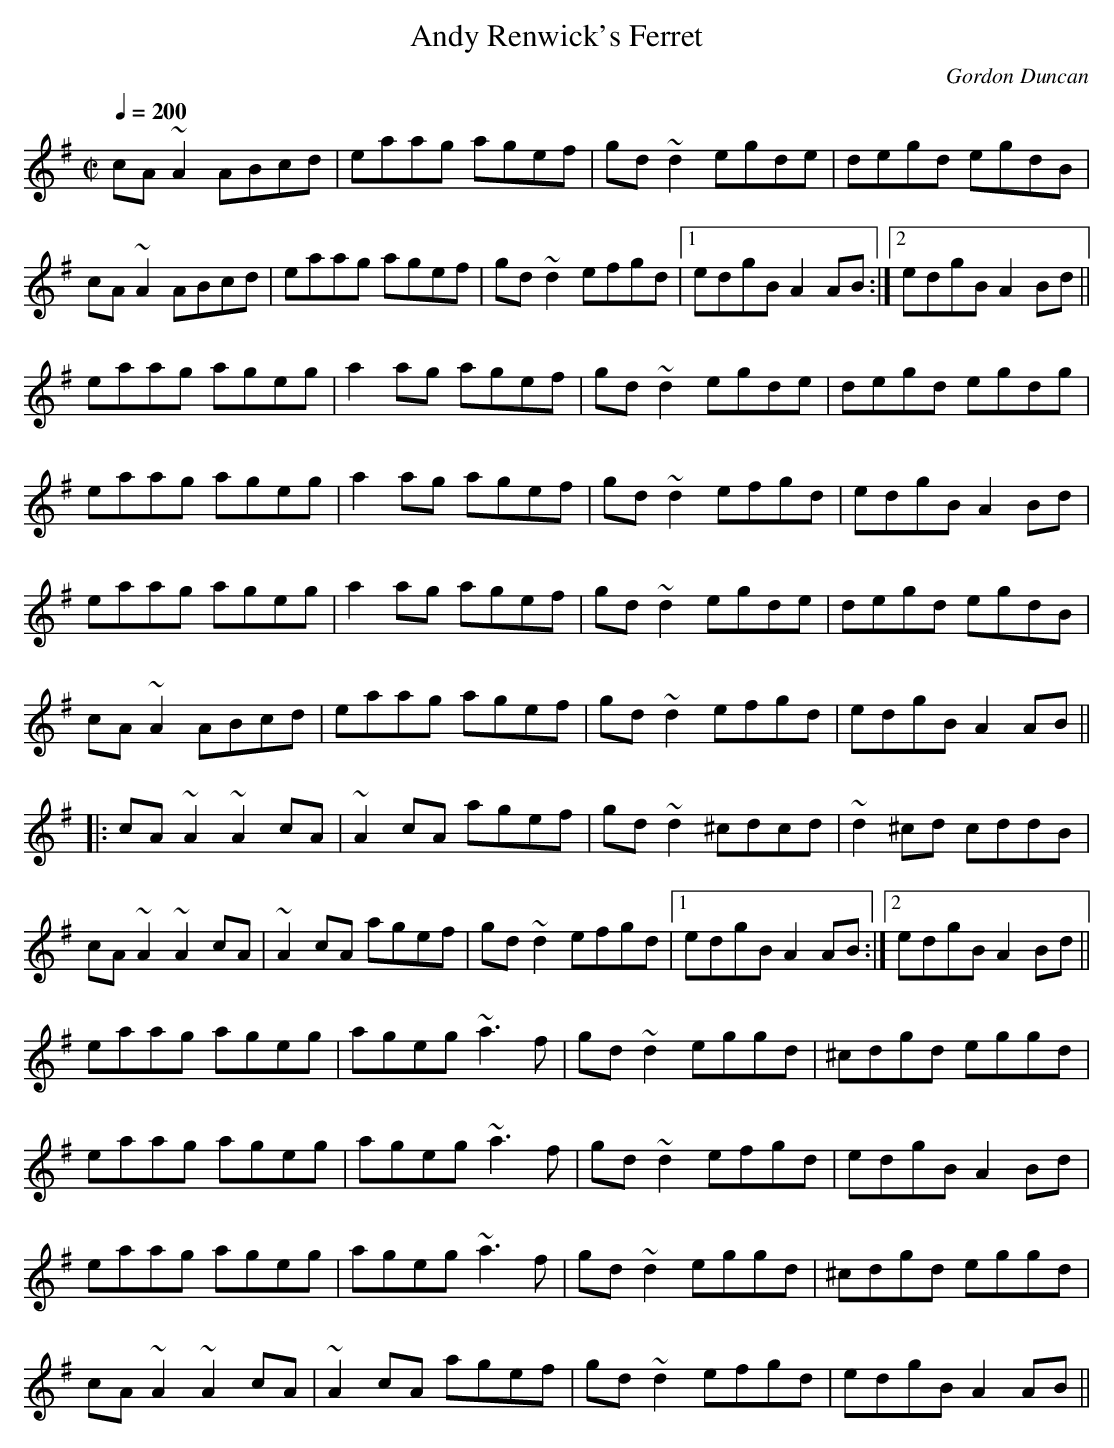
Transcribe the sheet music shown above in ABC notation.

X:1
T:Andy Renwick's Ferret
C:Gordon Duncan
M:C|
L:1/8
Q:1/4=200
K:Ador
cA~A2 ABcd|eaag agef|gd~d2 egde|degd egdB|
cA~A2 ABcd|eaag agef|gd~d2 efgd|1 edgB A2AB:|2 edgB A2Bd||
eaag ageg|a2ag agef|gd~d2 egde|degd egdg|
eaag ageg|a2ag agef|gd~d2 efgd|edgB A2Bd|
eaag ageg|a2ag agef|gd~d2 egde|degd egdB|
cA~A2 ABcd|eaag agef|gd~d2 efgd|edgB A2AB||
|:cA~A2 ~A2cA|~A2cA agef|gd~d2 ^cdcd|~d2^cd cddB|
cA~A2 ~A2cA|~A2cA agef|gd~d2 efgd|1 edgB A2AB:|2 edgB A2Bd||
eaag ageg|ageg ~a3f|gd~d2 eggd|^cdgd eggd|
eaag ageg|ageg ~a3f|gd~d2 efgd|edgB A2Bd|
eaag ageg|ageg ~a3f|gd~d2 eggd|^cdgd eggd|
cA~A2 ~A2cA|~A2cA agef|gd~d2 efgd|edgB A2AB||
